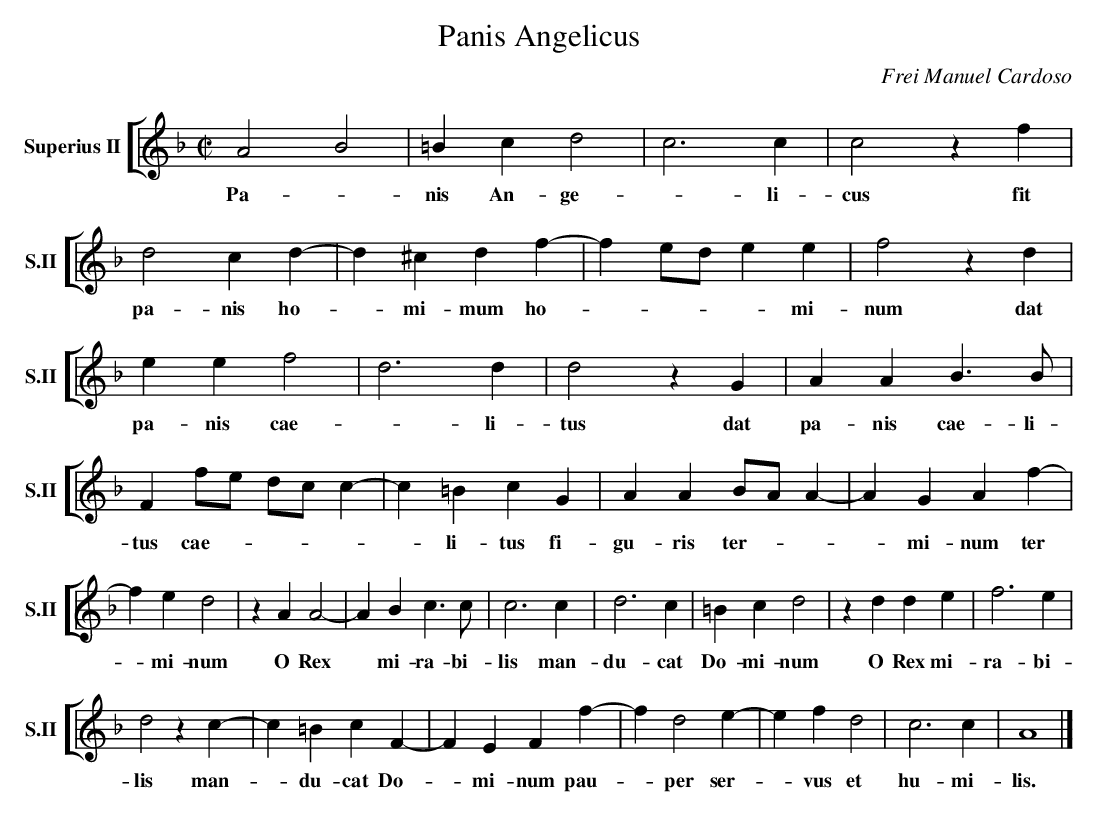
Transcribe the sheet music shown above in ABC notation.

X:1
T:Panis Angelicus
C:Frei Manuel Cardoso
M:C|
L:1/4
K:F
V: 5 clef=treble name="Superius II" sname="S.II"
%%staves [ 5 ]
[K: treble]
[V:5] A2- B2 | =B c  d2-  | c3 c | c2 z f | d2 c d- |d ^c d f- | f e/d/ e  e|f2 z d |
w: Pa--nis An-ge--li-cus  fit pa-nis  ho--mi- mum ho-----mi-num dat
[V:5]e e  f2- | d3 d | d2 1z  G | A A  B3/ B/| F  f/e/ d/c/ c- | c =B c G | A A B/A/  A- | A G A f- |
w: pa-nis cae--li-tus dat pa-nis cae-li-tus cae------li-tus fi-gu-ris ter----mi-num ter
[V:5]f   e d2  | z A A2- | A B c3/2 c/ |  c3  c  | d3  c  | =Bc d2  | z d d e |  f3 e |
w:-mi-num O Rex ~ mi-ra-bi-lis man-du-cat Do-mi-num O Rex mi-ra-bi-
[V:5]  d2  z c- | c  =B  c F- | F E  F f- | f d2 e- | e f d2  | c3 c |  A4 |]
w:lis man--du-cat Do--mi-num pau--per ser--vus et hu-mi-lis.
